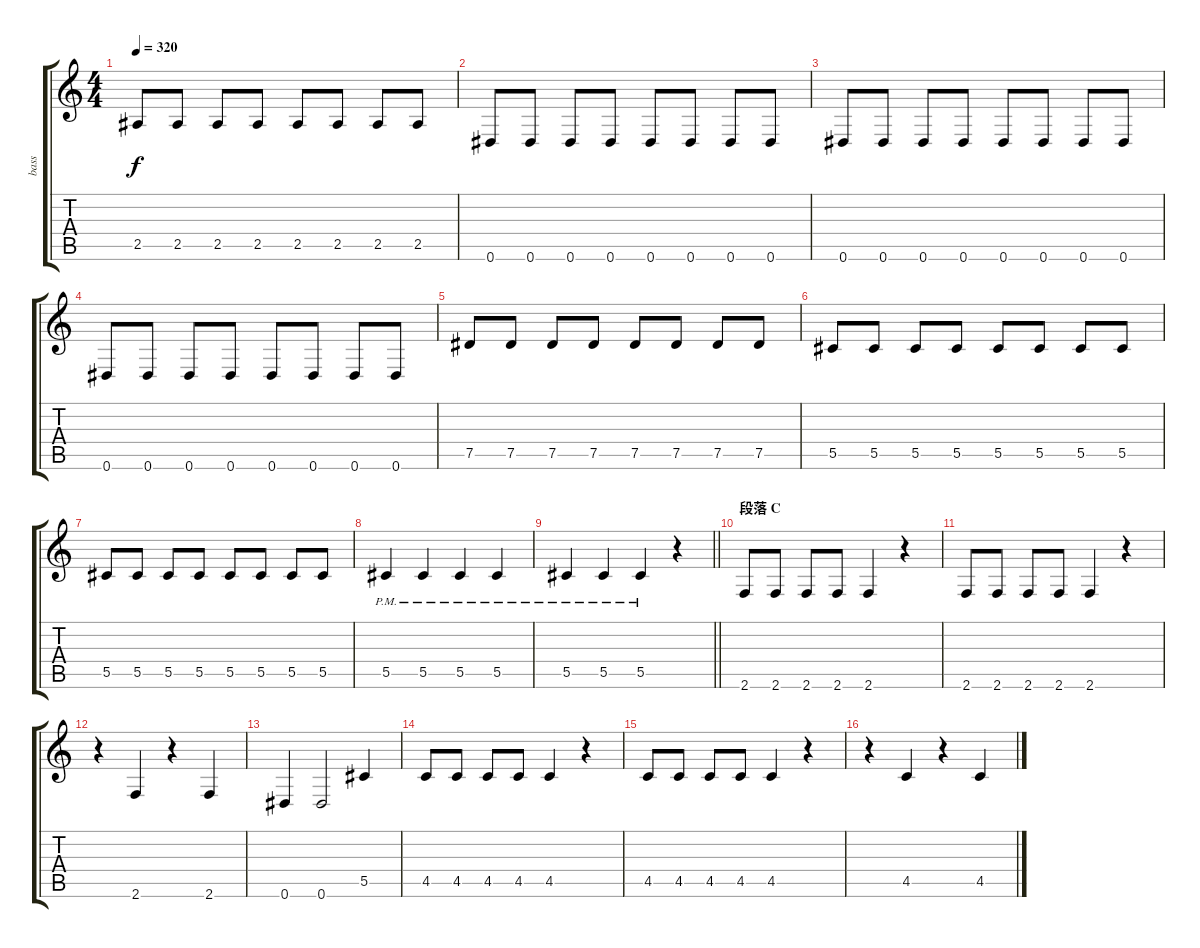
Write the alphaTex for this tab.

\track ("bass" "bass") {instrument electricbassfinger}
\staff {score tabs}
\tuning (Eb4 Bb3 Gb3 Db3 Ab2 Eb2) {hide}
\ts (4 4)
\tempo 320
\clef g2
\ks c
2.5.8{dy f} 2.5.8 2.5.8 2.5.8 2.5.8 2.5.8 2.5.8 2.5.8 |
0.6.8 0.6.8 0.6.8 0.6.8 0.6.8 0.6.8 0.6.8 0.6.8 |
0.6.8 0.6.8 0.6.8 0.6.8 0.6.8 0.6.8 0.6.8 0.6.8 |
0.6.8 0.6.8 0.6.8 0.6.8 0.6.8 0.6.8 0.6.8 0.6.8 |
7.5.8 7.5.8 7.5.8 7.5.8 7.5.8 7.5.8 7.5.8 7.5.8 |
5.5.8 5.5.8 5.5.8 5.5.8 5.5.8 5.5.8 5.5.8 5.5.8 |
5.5.8 5.5.8 5.5.8 5.5.8 5.5.8 5.5.8 5.5.8 5.5.8 |
5.5{pm}.4 5.5{pm}.4 5.5{pm}.4 5.5{pm}.4 |
\barLineRight lightlight
5.5{pm}.4 5.5{pm}.4 5.5{pm}.4 r.4 |
\section ("" "段落 C")
2.6.8 2.6.8 2.6.8 2.6.8 2.6.4 r.4 |
2.6.8 2.6.8 2.6.8 2.6.8 2.6.4 r.4 |
r.4 2.6.4 r.4 2.6.4 |
0.6.4 0.6.2 5.5.4 |
4.5.8 4.5.8 4.5.8 4.5.8 4.5.4 r.4 |
4.5.8 4.5.8 4.5.8 4.5.8 4.5.4 r.4 |
r.4 4.5.4 r.4 4.5.4
